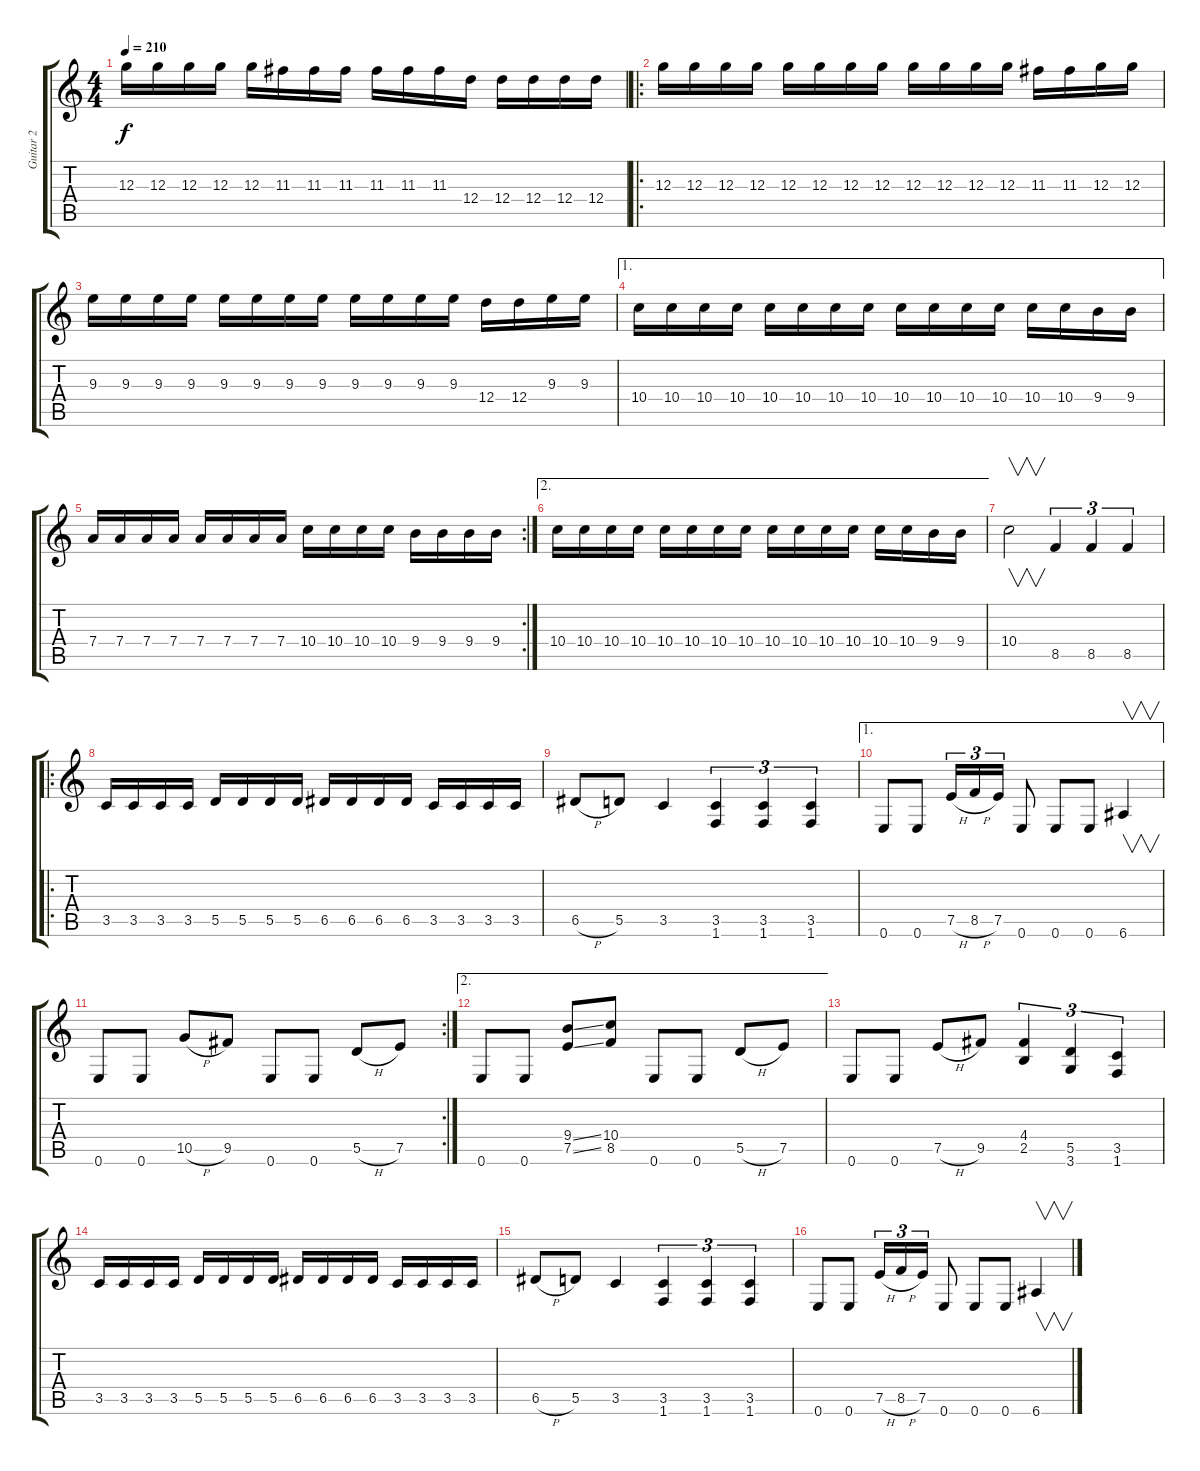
\track ("Guitar 2" "Guitar 2") {instrument overdrivenguitar}
\staff {score tabs}
\tuning (E4 B3 G3 D3 A2 E2) {hide}
\ts (4 4)
\tempo 210
\clef g2
\ks c
12.3.16{dy f} 12.3.16 12.3.16 12.3.16 12.3.16 11.3.16 11.3.16 11.3.16 11.3.16 11.3.16 11.3.16 12.4.16 12.4.16 12.4.16 12.4.16 12.4.16 |
\ro
12.3.16 12.3.16 12.3.16 12.3.16 12.3.16 12.3.16 12.3.16 12.3.16 12.3.16 12.3.16 12.3.16 12.3.16 11.3.16 11.3.16 12.3.16 12.3.16 |
9.3.16 9.3.16 9.3.16 9.3.16 9.3.16 9.3.16 9.3.16 9.3.16 9.3.16 9.3.16 9.3.16 9.3.16 12.4.16 12.4.16 9.3.16 9.3.16 |
\ae 1
10.4.16 10.4.16 10.4.16 10.4.16 10.4.16 10.4.16 10.4.16 10.4.16 10.4.16 10.4.16 10.4.16 10.4.16 10.4.16 10.4.16 9.4.16 9.4.16 |
\rc 2
7.4.16 7.4.16 7.4.16 7.4.16 7.4.16 7.4.16 7.4.16 7.4.16 10.4.16 10.4.16 10.4.16 10.4.16 9.4.16 9.4.16 9.4.16 9.4.16 |
\ae 2
10.4.16 10.4.16 10.4.16 10.4.16 10.4.16 10.4.16 10.4.16 10.4.16 10.4.16 10.4.16 10.4.16 10.4.16 10.4.16 10.4.16 9.4.16 9.4.16 |
10.4.2{v} 8.5.4{tu (3 2)} 8.5.4{tu (3 2)} 8.5.4{tu (3 2)} |
\ro
3.5.16 3.5.16 3.5.16 3.5.16 5.5.16 5.5.16 5.5.16 5.5.16 6.5.16 6.5.16 6.5.16 6.5.16 3.5.16 3.5.16 3.5.16 3.5.16 |
6.5{h}.8 5.5.8 3.5.4 (3.5 1.6).4{tu (3 2)} (3.5 1.6).4{tu (3 2)} (3.5 1.6).4{tu (3 2)} |
\ae 1
0.6.8 0.6.8 7.5{h}.16{tu (3 2)} 8.5{h}.16{tu (3 2)} 7.5.16{tu (3 2)} 0.6.8 0.6.8 0.6.8 6.6.4{v} |
\rc 2
0.6.8 0.6.8 10.5{h}.8 9.5.8 0.6.8 0.6.8 5.5{h}.8 7.5.8 |
\ae 2
0.6.8 0.6.8 (9.4{ss} 7.5{ss}).8 (10.4 8.5).8 0.6.8 0.6.8 5.5{h}.8 7.5.8 |
0.6.8 0.6.8 7.5{h}.8 9.5.8 (4.4 2.5).4{tu (3 2)} (5.5 3.6).4{tu (3 2)} (3.5 1.6).4{tu (3 2)} |
3.5.16 3.5.16 3.5.16 3.5.16 5.5.16 5.5.16 5.5.16 5.5.16 6.5.16 6.5.16 6.5.16 6.5.16 3.5.16 3.5.16 3.5.16 3.5.16 |
6.5{h}.8 5.5.8 3.5.4 (3.5 1.6).4{tu (3 2)} (3.5 1.6).4{tu (3 2)} (3.5 1.6).4{tu (3 2)} |
0.6.8 0.6.8 7.5{h}.16{tu (3 2)} 8.5{h}.16{tu (3 2)} 7.5.16{tu (3 2)} 0.6.8 0.6.8 0.6.8 6.6.4{v}
